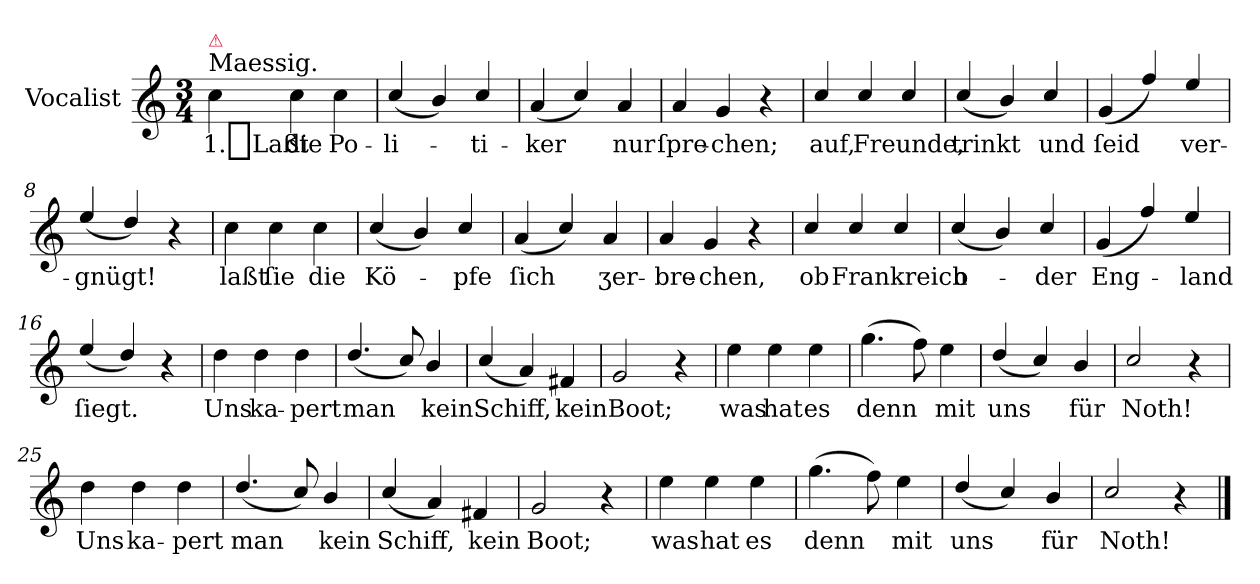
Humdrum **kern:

**kern	**text
*part1	*part1
*staff1	*staff1
*I"Vocalist	*
*clefG2	*
*k[]	*
*C:	*
*M3/4	*
=1	=1
!LO:TX:a:t=Maessig.	!
!LO:TX:a:color=crimson:t=⚠	!
4cc	1._Laßt
4cc	die
4cc	Po-
=2	=2
(>4cc/	-li-
4b/)	.
4cc/	-ti-
=3	=3
(>4a	-ker
4cc/)	.
4a	nur
=4	=4
4a	ſpre-
4g	-chen;
4r	.
=5	=5
4cc/	auf,
4cc/	Freunde,
4cc/	.
=6	=6
(>4cc/	trinkt
4b/)	.
4cc/	und
=7	=7
(>4g	ſeid
4ff/)	.
4ee/	ver-
=8	=8
(>4ee/	-gnügt!
4dd/)	.
4r	.
=9	=9
4cc	laßt
4cc	ſie
4cc	die
=10	=10
(>4cc/	Kö-
4b/)	.
4cc/	-pfe
=11	=11
(>4a	ſich
4cc/)	.
4a	ʒer-
=12	=12
4a	-bre-
4g	-chen,
4r	.
=13	=13
4cc/	ob
4cc/	Frankreich
4cc/	.
=14	=14
(>4cc/	o-
4b/)	.
4cc/	-der
=15	=15
(>4g	Eng-
4ff/)	.
4ee/	-land
=16	=16
(>4ee/	ſiegt.
4dd/)	.
4r	.
=17	=17
4dd	Uns
4dd	ka-
4dd	-pert
=18	=18
(>4.dd/	man
8cc/)	.
4b/	kein
=19	=19
(>4cc/	Schiff,
4a)	.
4f#X	kein
=20	=20
2g	Boot;
4r	.
=21	=21
4ee	was
4ee	hat
4ee	es
=22	=22
(>4.gg	denn
8ff)	.
4ee	mit
=23	=23
(>4dd/	uns
4cc/)	.
4b/	für
=24	=24
2cc/	Noth!
4r	.
=25	=25
4dd	Uns
4dd	ka-
4dd	-pert
=26	=26
(>4.dd/	man
8cc/)	.
4b/	kein
=27	=27
(>4cc/	Schiff,
4a)	.
4f#X	kein
=28	=28
2g	Boot;
4r	.
=29	=29
4ee	was
4ee	hat
4ee	es
=30	=30
(>4.gg	denn
8ff)	.
4ee	mit
=31	=31
(>4dd/	uns
4cc/)	.
4b/	für
=32	=32
2cc/	Noth!
4r	.
==	==
*-	*-
